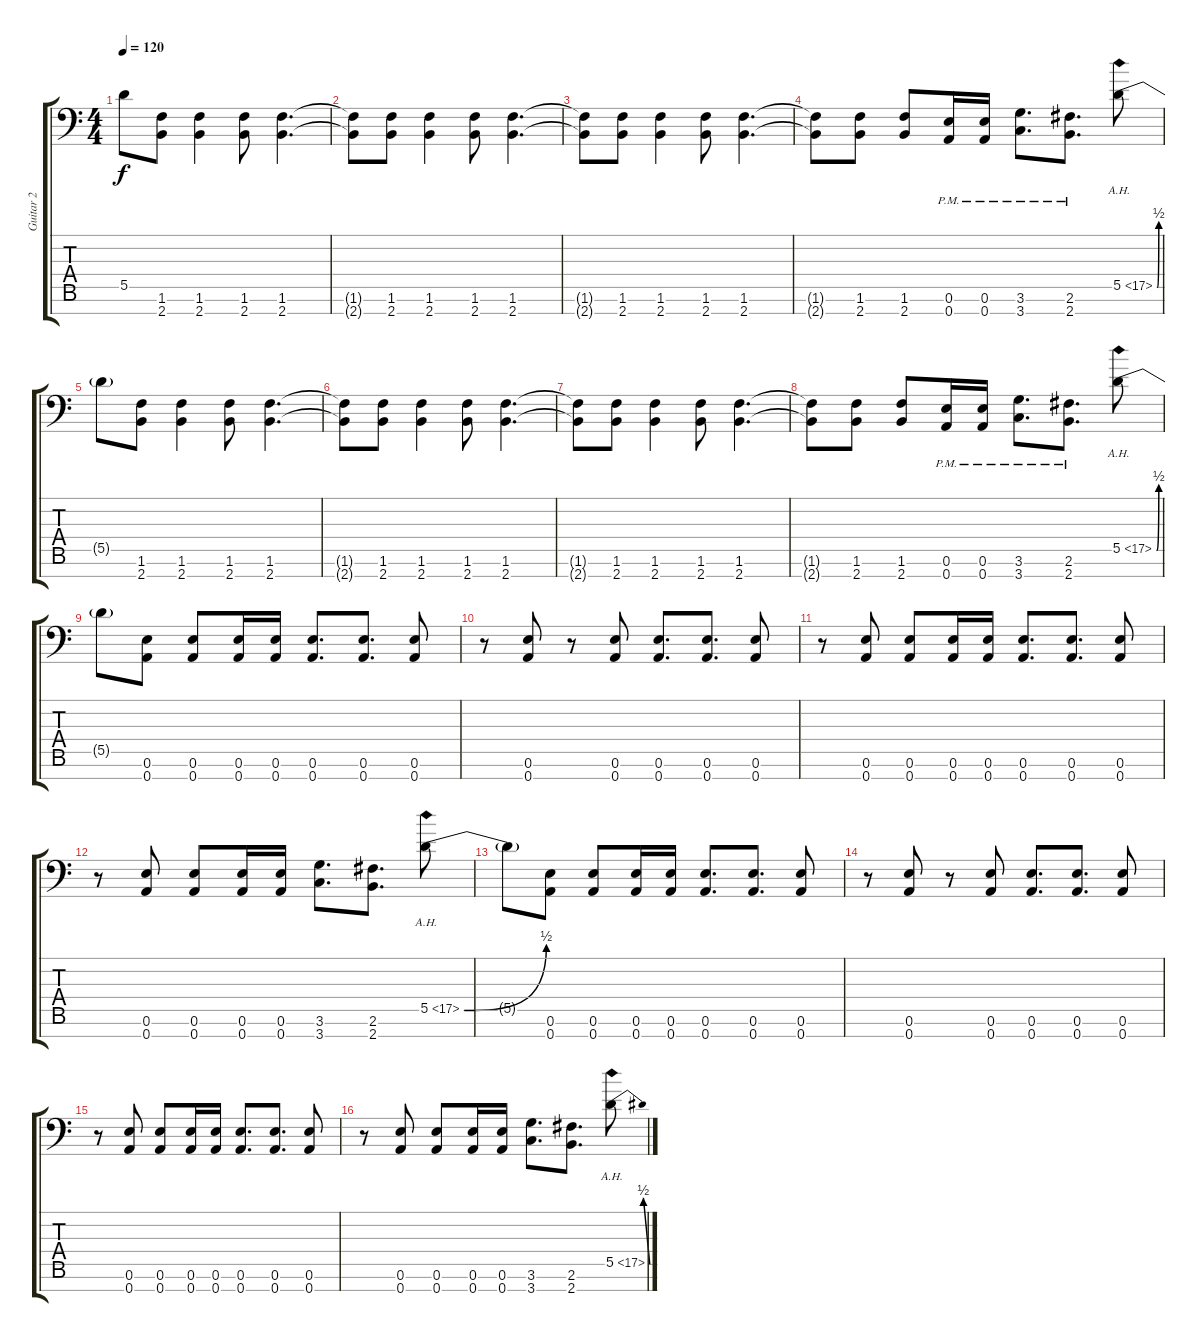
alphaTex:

\track ("Guitar 2" "Guitar 2") {instrument distortionguitar}
\staff {score tabs}
\tuning (E4 B3 G3 D3 A2 E2 A1) {hide}
\ts (4 4)
\tempo 120
\clef f4
\ks c
5.5{t}.8{dy f} (1.6 2.7).8 (1.6 2.7).4 (1.6 2.7).8 (1.6 2.7).4{d} |
(1.6{t} 2.7{t}).8 (1.6 2.7).8 (1.6 2.7).4 (1.6 2.7).8 (1.6 2.7).4{d} |
(1.6{t} 2.7{t}).8 (1.6 2.7).8 (1.6 2.7).4 (1.6 2.7).8 (1.6 2.7).4{d} |
(1.6{t} 2.7{t}).8 (1.6 2.7).8 (1.6 2.7).8 (0.6{pm} 0.7{pm}).16 (0.6{pm} 0.7{pm}).16 (3.6{pm} 3.7{pm}).8{d} (2.6{pm} 2.7{pm}).8{d} 5.5{be (bend 0 0 60 2) ah 12}.8 |
5.5{t}.8 (1.6 2.7).8 (1.6 2.7).4 (1.6 2.7).8 (1.6 2.7).4{d} |
(1.6{t} 2.7{t}).8 (1.6 2.7).8 (1.6 2.7).4 (1.6 2.7).8 (1.6 2.7).4{d} |
(1.6{t} 2.7{t}).8 (1.6 2.7).8 (1.6 2.7).4 (1.6 2.7).8 (1.6 2.7).4{d} |
(1.6{t} 2.7{t}).8 (1.6 2.7).8 (1.6 2.7).8 (0.6{pm} 0.7{pm}).16 (0.6{pm} 0.7{pm}).16 (3.6{pm} 3.7{pm}).8{d} (2.6{pm} 2.7{pm}).8{d} 5.5{be (bend 0 0 60 2) ah 12}.8 |
5.5{t}.8 (0.6 0.7).8 (0.6 0.7).8 (0.6 0.7).16 (0.6 0.7).16 (0.6 0.7).8{d} (0.6 0.7).8{d} (0.6 0.7).8 |
r.8 (0.6 0.7).8 r.8 (0.6 0.7).8 (0.6 0.7).8{d} (0.6 0.7).8{d} (0.6 0.7).8 |
r.8 (0.6 0.7).8 (0.6 0.7).8 (0.6 0.7).16 (0.6 0.7).16 (0.6 0.7).8{d} (0.6 0.7).8{d} (0.6 0.7).8 |
r.8 (0.6 0.7).8 (0.6 0.7).8 (0.6 0.7).16 (0.6 0.7).16 (3.6 3.7).8{d} (2.6 2.7).8{d} 5.5{be (bend 0 0 60 2) ah 12}.8 |
5.5{t}.8 (0.6 0.7).8 (0.6 0.7).8 (0.6 0.7).16 (0.6 0.7).16 (0.6 0.7).8{d} (0.6 0.7).8{d} (0.6 0.7).8 |
r.8 (0.6 0.7).8 r.8 (0.6 0.7).8 (0.6 0.7).8{d} (0.6 0.7).8{d} (0.6 0.7).8 |
r.8 (0.6 0.7).8 (0.6 0.7).8 (0.6 0.7).16 (0.6 0.7).16 (0.6 0.7).8{d} (0.6 0.7).8{d} (0.6 0.7).8 |
r.8 (0.6 0.7).8 (0.6 0.7).8 (0.6 0.7).16 (0.6 0.7).16 (3.6 3.7).8{d} (2.6 2.7).8{d} 5.5{be (bend 0 0 60 2) ah 12}.8
